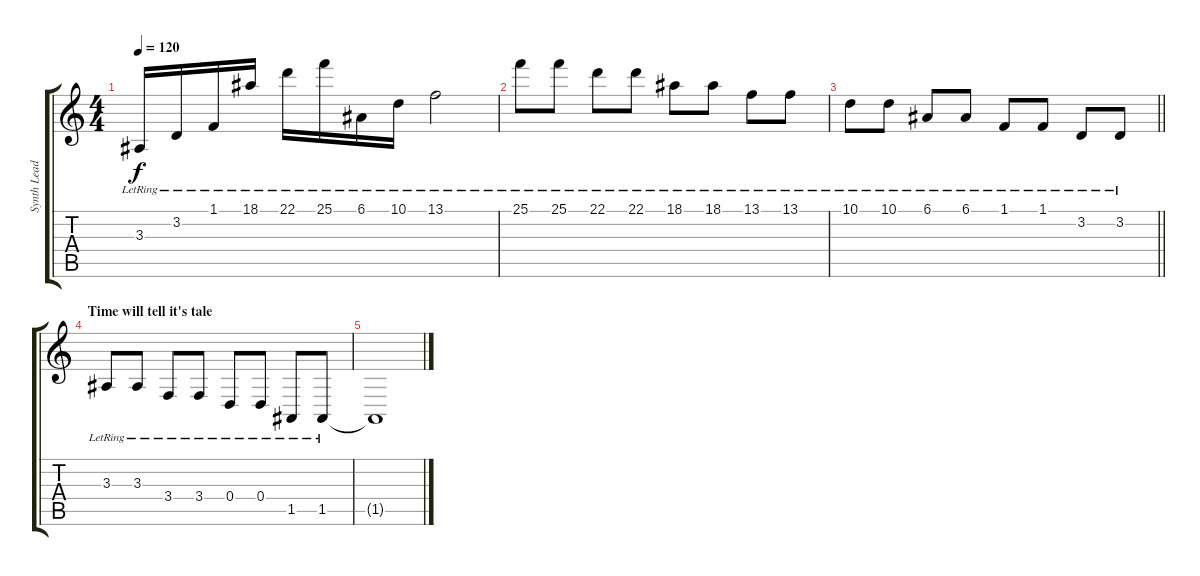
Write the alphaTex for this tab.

\track ("Synth Lead" "Synth Lead") {instrument lead2sawtooth}
\staff {score tabs}
\tuning (E4 B3 G3 D3 A2 E2) {hide}
\ts (4 4)
\tempo 120
\clef g2
\ks c
3.3{lr}.16{dy f} 3.2{lr}.16 1.1{lr}.16 18.1{lr}.16 22.1{lr}.16 25.1{lr}.16 6.1{lr}.16 10.1{lr}.16 13.1{lr}.2 |
25.1{lr}.8 25.1{lr}.8 22.1{lr}.8 22.1{lr}.8 18.1{lr}.8 18.1{lr}.8 13.1{lr}.8 13.1{lr}.8 |
\barLineRight lightlight
10.1{lr}.8 10.1{lr}.8 6.1{lr}.8 6.1{lr}.8 1.1{lr}.8 1.1{lr}.8 3.2{lr}.8 3.2{lr}.8 |
\section ("" "Time will tell it's tale")
3.3{lr}.8 3.3{lr}.8 3.4{lr}.8 3.4{lr}.8 0.4{lr}.8 0.4{lr}.8 1.5{lr}.8 1.5{lr}.8 |
1.5{t}.1
